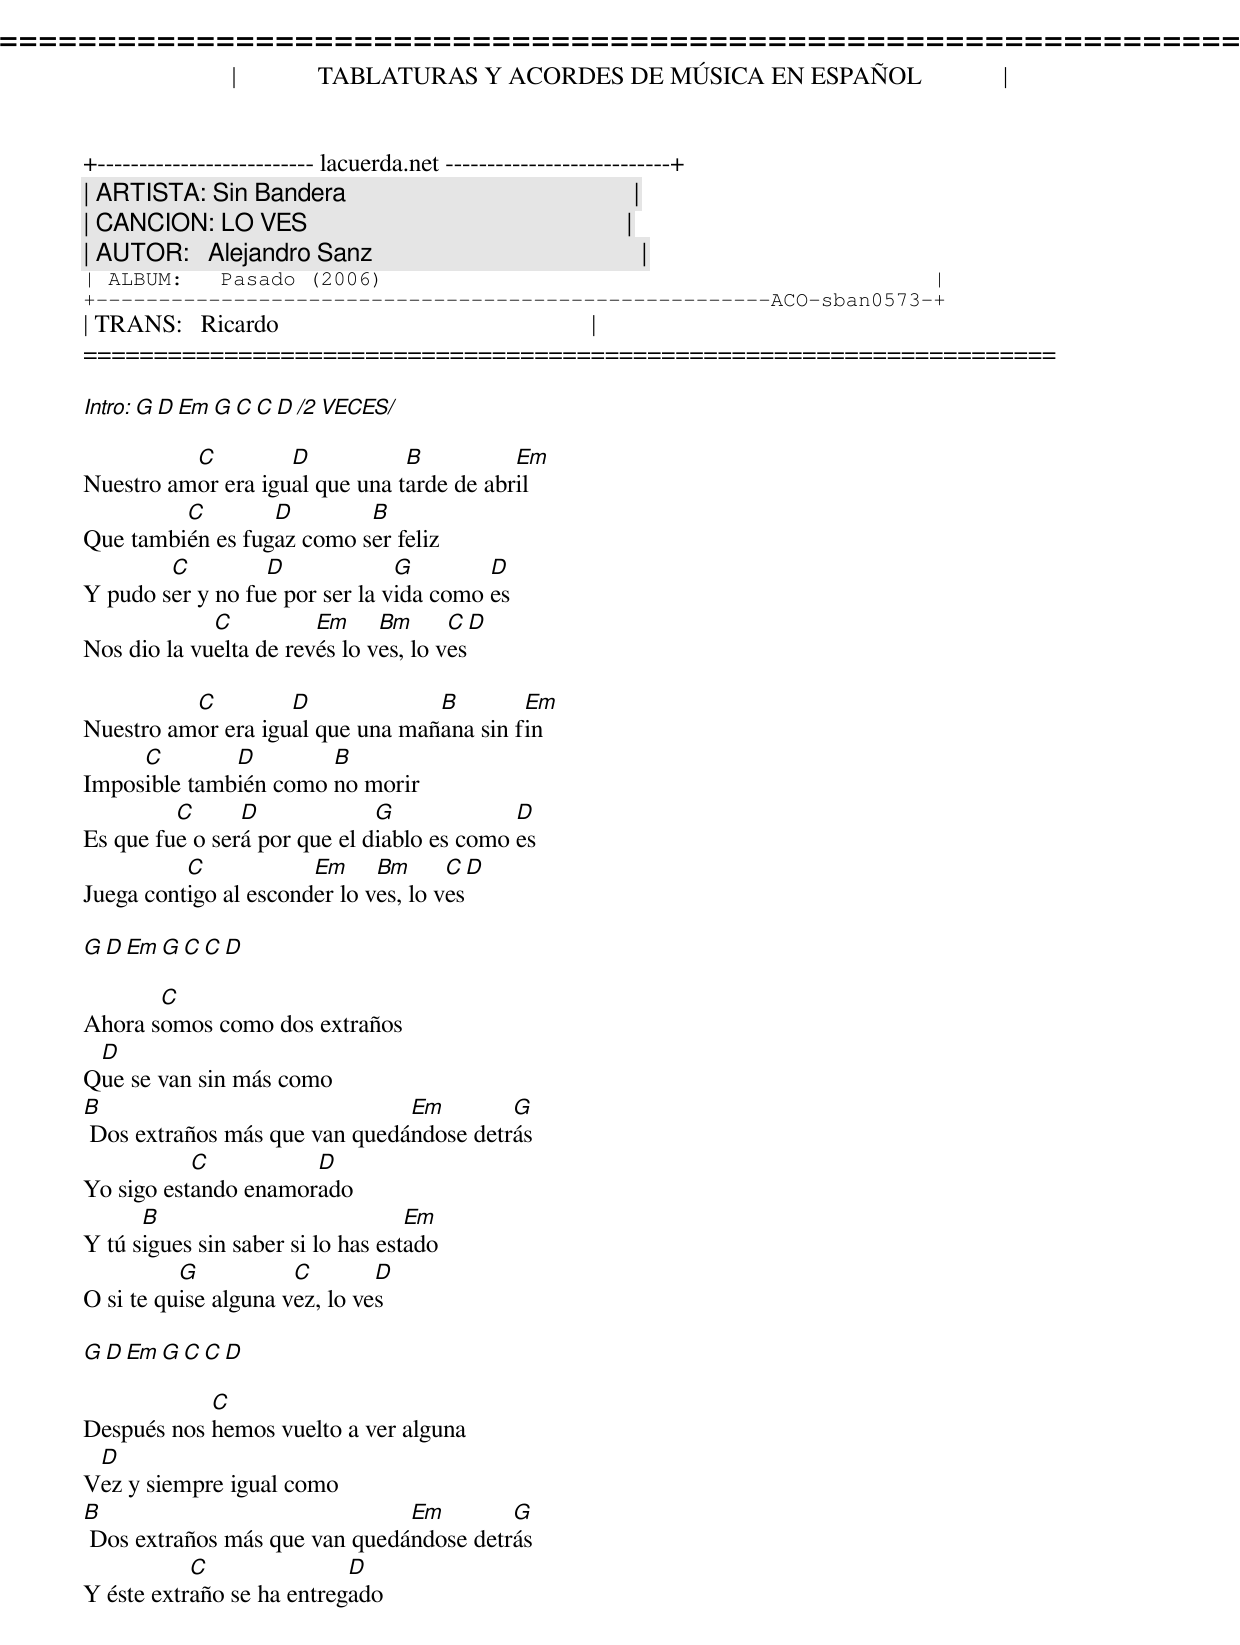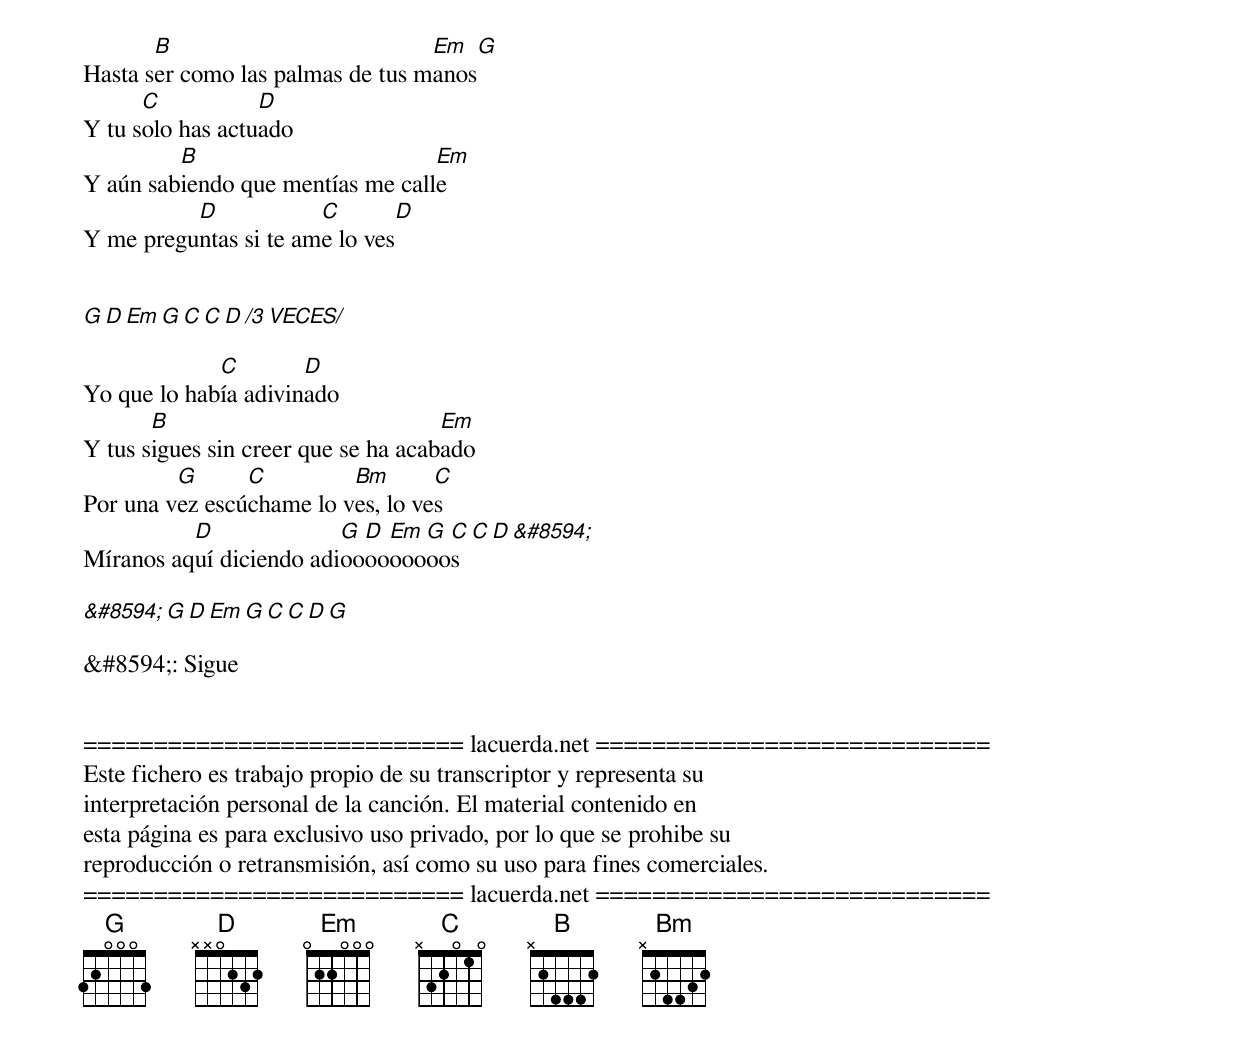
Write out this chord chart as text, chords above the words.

=====================================================================
|             TABLATURAS Y ACORDES DE MÚSICA EN ESPAÑOL             |
+-------------------------- lacuerda.net ---------------------------+
| ARTISTA: Sin Bandera                                              |
| CANCION: LO VES                                                   |
| AUTOR:   Alejandro Sanz                                           |
| ALBUM:   Pasado (2006)                                            |
+------------------------------------------------------ACO-sban0573-+
| TRANS:   Ricardo                                                  |
=====================================================================

Intro: G D Em G C C D /2 VECES/

          C         D           B          Em
Nuestro amor era igual que una tarde de abril
         C        D        B
Que también es fugaz como ser feliz
        C         D             G        D
Y pudo ser y no fue por ser la vida como es
             C          Em     Bm      C  D
Nos dio la vuelta de revés lo ves, lo ves

          C         D             B        Em
Nuestro amor era igual que una mañana sin fin
     C        D        B
Imposible también como no morir
         C      D             G             D
Es que fue o será por que el diablo es como es
          C            Em     Bm      C  D
Juega contigo al esconder lo ves, lo ves

G D Em G C C D

       C
Ahora somos como dos extraños
 D
Que se van sin más como
B                              Em        G
 Dos extraños más que van quedándose detrás
           C          D
Yo sigo estando enamorado
      B                            Em
Y tú sigues sin saber si lo has estado
          G           C        D
O si te quise alguna vez, lo ves

G D Em G C C D

            C
Después nos hemos vuelto a ver alguna
 D
Vez y siempre igual como
B                              Em        G
 Dos extraños más que van quedándose detrás
           C               D
Y éste extraño se ha entregado
       B                          Em  G
Hasta ser como las palmas de tus manos
      C           D
Y tu solo has actuado
         B                        Em
Y aún sabiendo que mentías me calle
          D            C       D
Y me preguntas si te ame lo ves


G D Em G C C D /3 VECES/

             C        D
Yo que lo había adivinado
       B                             Em
Y tus sigues sin creer que se ha acabado
         G      C         Bm       C
Por una vez escúchame lo ves, lo ves
          D              G D Em G C C D &#8594;
Míranos aquí diciendo adiooooooooos

&#8594; G D Em G C C D G

&#8594;: Sigue


=========================== lacuerda.net ============================
Este fichero es trabajo propio de su transcriptor y representa su
interpretación personal de la canción. El material contenido en
esta página es para exclusivo uso privado, por lo que se prohibe su
reproducción o retransmisión, así como su uso para fines comerciales.
=========================== lacuerda.net ============================
